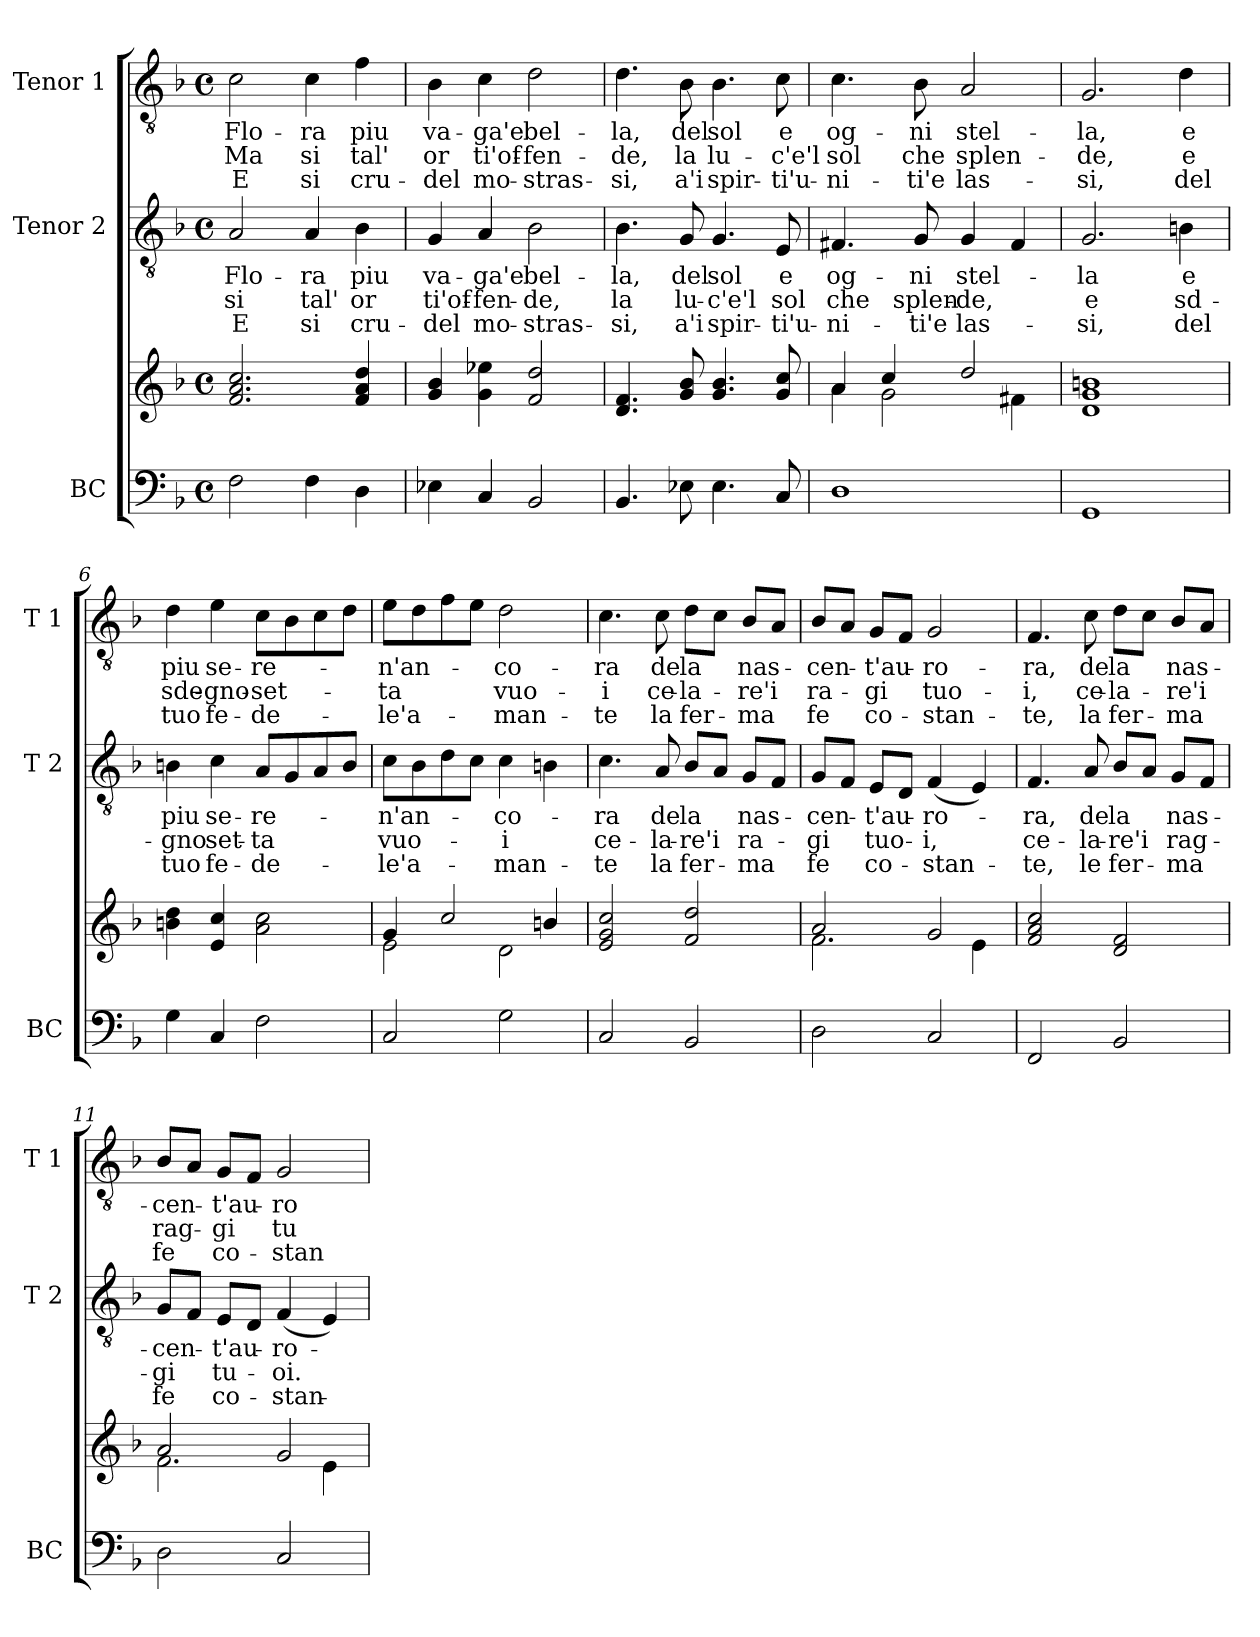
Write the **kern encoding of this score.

**kern	**kern	**kern	**text	**text	**text	**kern	**text	**text	**text
*part3	*part3	*part2	*part2	*part2	*part2	*part1	*part1	*part1	*part1
*staff4	*staff3	*staff2	*staff2	*staff2	*staff2	*staff1	*staff1	*staff1	*staff1
*I"BC	*	*I"Tenor 2	*	*	*	*I"Tenor 1	*	*	*
*I'BC	*	*I'T 2	*	*	*	*I'T 1	*	*	*
*clefF4	*clefG2	*clefGv2	*	*	*	*clefGv2	*	*	*
*k[b-]	*k[b-]	*k[b-]	*	*	*	*k[b-]	*	*	*
*F:	*F:	*F:	*	*	*	*F:	*	*	*
*M4/4	*M4/4	*M4/4	*	*	*	*M4/4	*	*	*
*met(c)	*met(c)	*met(c)	*	*	*	*met(c)	*	*	*
=1	=1	=1	=1	=1	=1	=1	=1	=1	=1
2F\	2.f/ 2.a/ 2.cc/	2A/	Flo-	si	E	2c\	Flo-	Ma	E
4F\	.	4A/	-ra	tal'	si	4c\	-ra	si	si
4D\	4f/ 4a/ 4dd/	4B-\	piu	or	cru-	4f\	piu	tal'	cru-
=2	=2	=2	=2	=2	=2	=2	=2	=2	=2
4E-X\	4g/ 4b-/	4G/	va-	ti'of-	-del	4B-\	va-	or	-del
4C/	4g\ 4ee-X\	4A/	-ga'e	-fen-	mo-	4c\	-ga'e	ti'of-	mo-
2BB-/	2f/ 2dd/	2B-\	bel-	-de,	-stras-	2d\	bel-	-fen-	-stras-
=3	=3	=3	=3	=3	=3	=3	=3	=3	=3
4.BB-/	4.d/ 4.f/	4.B-\	-la,	la	-si,	4.d\	-la,	-de,	-si,
8E-X\	8g/ 8b-/	8G/	del	lu-	a'i	8B-\	del	la	a'i
4.E-\	4.g/ 4.b-/	4.G/	sol	-c'e'l	spir-	4.B-\	sol	lu-	spir-
8C/	8g/ 8cc/	8E/	e	sol	-ti'u-	8c\	e	-c'e'l	-ti'u-
=4	=4	=4	=4	=4	=4	=4	=4	=4	=4
*	*^	*	*	*	*	*	*	*	*
1D	4a/	4a\	4.F#X/	og-	che	-ni-	4.c\	og-	sol	-ni-
.	4cc/	2g\	.	.	.	.	.	.	.	.
.	.	.	8G/	-ni	splen-	-ti'e	8B-\	-ni	che	-ti'e
.	2dd/	.	4G/	stel-	-de,	las-	2A/	stel-	splen-	las-
.	.	4f#X\	4F#/	.	.	.	.	.	.	.
*	*v	*v	*	*	*	*	*	*	*	*
=5	=5	=5	=5	=5	=5	=5	=5	=5	=5
1GG	1d 1g 1bn	2.G/	-la	e	-si,	2.G/	-la,	-de,	-si,
.	.	4Bn\	e	sd-	del	4d\	e	e	del
!!LO:LB:g=z
=6	=6	=6	=6	=6	=6	=6	=6	=6	=6
4G\	4bn\ 4dd\	4Bn\	piu	-gno	tuo	4d\	piu	sde-	tuo
4C/	4e/ 4cc/	4c\	se-	set-	fe-	4e\	se-	-gno-	fe-
2F\	2a\ 2cc\	8A/L	-re-	-ta	-de-	8c\L	-re-	-set-	-de-
.	.	8G/	.	.	.	8B-\	.	.	.
.	.	8A/	.	.	.	8c\	.	.	.
.	.	8B/J	.	.	.	8d\J	.	.	.
=7	=7	=7	=7	=7	=7	=7	=7	=7	=7
*	*^	*	*	*	*	*	*	*	*
2C/	4g/	2e\	8c\L	-n'an-	vuo-	-le'a-	8e\L	-n'an-	-ta	-le'a-
.	.	.	8B-\	.	.	.	8d\	.	.	.
.	2cc/	.	8d\	.	.	.	8f\	.	.	.
.	.	.	8c\J	.	.	.	8e\J	.	.	.
2G\	.	2d\	4c\	-co-	-i	-man-	2d\	-co-	vuo-	-man-
.	4bn/	.	4Bn\	.	.	.	.	.	.	.
*	*v	*v	*	*	*	*	*	*	*	*
=8	=8	=8	=8	=8	=8	=8	=8	=8	=8
2C/	2e/ 2g/ 2cc/	4.c\	-ra	ce-	-te	4.c\	-ra	-i	-te
.	.	8A/	de	-la-	la	8c\	de	ce-	la
2BB-/	2f/ 2dd/	8B-/L	la	-re'i	fer-	8d\L	la	-la-	fer-
.	.	8A/J	.	.	.	8c\J	.	.	.
.	.	8G/L	nas-	ra-	-ma	8B-/L	nas-	-re'i	-ma
.	.	8F/J	.	.	.	8A/J	.	.	.
=9	=9	=9	=9	=9	=9	=9	=9	=9	=9
*	*^	*	*	*	*	*	*	*	*
2D\	2a/	2.f\	8G/L	-cen-	-gi	fe	8B-/L	-cen-	ra-	fe
.	.	.	8F/J	.	.	.	8A/J	.	.	.
.	.	.	8E/L	-t'au-	tuo-	co-	8G/L	-t'au-	-gi	co-
.	.	.	8D/J	.	.	.	8F/J	.	.	.
2C/	2g/	.	(4F/	-ro-	-i,	-stan-	2G/	-ro-	tuo-	-stan-
.	.	4e\	4E/)	.	.	.	.	.	.	.
*	*v	*v	*	*	*	*	*	*	*	*
=10	=10	=10	=10	=10	=10	=10	=10	=10	=10
2FF/	2f/ 2a/ 2cc/	4.F/	-ra,	ce-	-te,	4.F/	-ra,	-i,	-te,
.	.	8A/	de	-la-	le	8c\	de	ce-	la
2BB-/	2d/ 2f/	8B-/L	la	-re'i	fer-	8d\L	la	-la-	fer-
.	.	8A/J	.	.	.	8c\J	.	.	.
.	.	8G/L	nas-	rag-	-ma	8B-/L	nas-	-re'i	-ma
.	.	8F/J	.	.	.	8A/J	.	.	.
!!LO:LB:g=z
=11	=11	=11	=11	=11	=11	=11	=11	=11	=11
*	*^	*	*	*	*	*	*	*	*
2D\	2a/	2.f\	8G/L	-cen-	-gi	fe	8B-/L	-cen-	rag-	fe
.	.	.	8F/J	.	.	.	8A/J	.	.	.
.	.	.	8E/L	-t'au-	tu-	co-	8G/L	-t'au-	-gi	co-
.	.	.	8D/J	.	.	.	8F/J	.	.	.
2C/	2g/	.	(4F/	-ro-	-oi.	-stan-	2G/	-ro-	tu-	-stan-
.	.	4e\	4E/)	.	.	.	.	.	.	.
*	*v	*v	*	*	*	*	*	*	*	*
=	=	=	=	=	=	=	=	=	=
*-	*-	*-	*-	*-	*-	*-	*-	*-	*-
